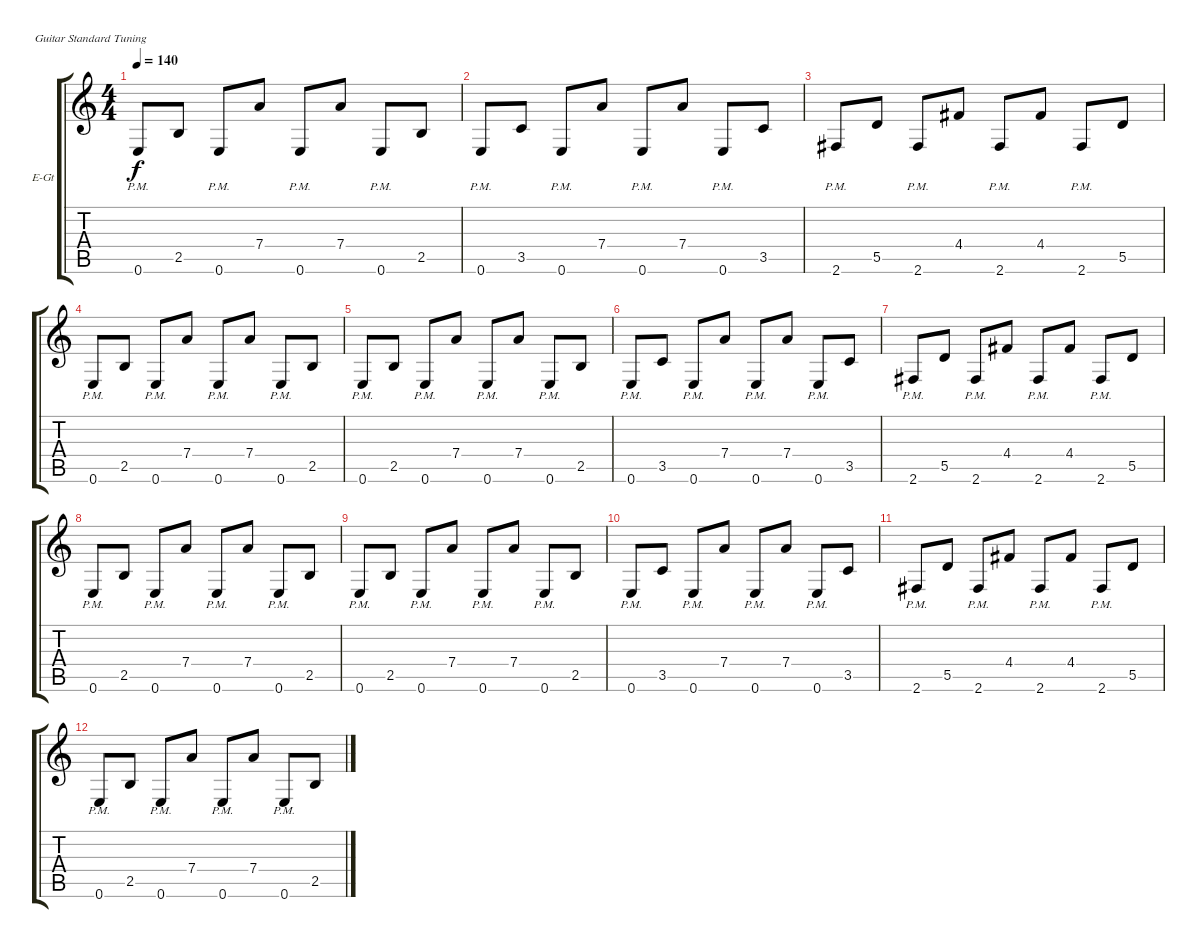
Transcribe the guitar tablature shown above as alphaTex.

\defaultSystemsLayout 4
\bracketExtendMode groupsimilarinstruments
\firstSystemTrackNameOrientation horizontal
\otherSystemsTrackNameOrientation horizontal
\track ("Electric Guitar" "E-Gt") {instrument distortionguitar}
\staff {score tabs}
\tuning (E4 B3 G3 D3 A2 E2)
\ts (4 4)
\tempo 140
\clef g2
\ks c
0.6{pm}.8{dy f} 2.5.8 0.6{pm}.8 7.4.8 0.6{pm}.8 7.4.8 0.6{pm}.8 2.5.8 |
0.6{pm}.8 3.5.8 0.6{pm}.8 7.4.8 0.6{pm}.8 7.4.8 0.6{pm}.8 3.5.8 |
2.6{pm}.8 5.5.8 2.6{pm}.8 4.4.8 2.6{pm}.8 4.4.8 2.6{pm}.8 5.5.8 |
0.6{pm}.8 2.5.8 0.6{pm}.8 7.4.8 0.6{pm}.8 7.4.8 0.6{pm}.8 2.5.8 |
0.6{pm}.8 2.5.8 0.6{pm}.8 7.4.8 0.6{pm}.8 7.4.8 0.6{pm}.8 2.5.8 |
0.6{pm}.8 3.5.8 0.6{pm}.8 7.4.8 0.6{pm}.8 7.4.8 0.6{pm}.8 3.5.8 |
2.6{pm}.8 5.5.8 2.6{pm}.8 4.4.8 2.6{pm}.8 4.4.8 2.6{pm}.8 5.5.8 |
0.6{pm}.8 2.5.8 0.6{pm}.8 7.4.8 0.6{pm}.8 7.4.8 0.6{pm}.8 2.5.8 |
0.6{pm}.8 2.5.8 0.6{pm}.8 7.4.8 0.6{pm}.8 7.4.8 0.6{pm}.8 2.5.8 |
0.6{pm}.8 3.5.8 0.6{pm}.8 7.4.8 0.6{pm}.8 7.4.8 0.6{pm}.8 3.5.8 |
2.6{pm}.8 5.5.8 2.6{pm}.8 4.4.8 2.6{pm}.8 4.4.8 2.6{pm}.8 5.5.8 |
0.6{pm}.8 2.5.8 0.6{pm}.8 7.4.8 0.6{pm}.8 7.4.8 0.6{pm}.8 2.5.8
